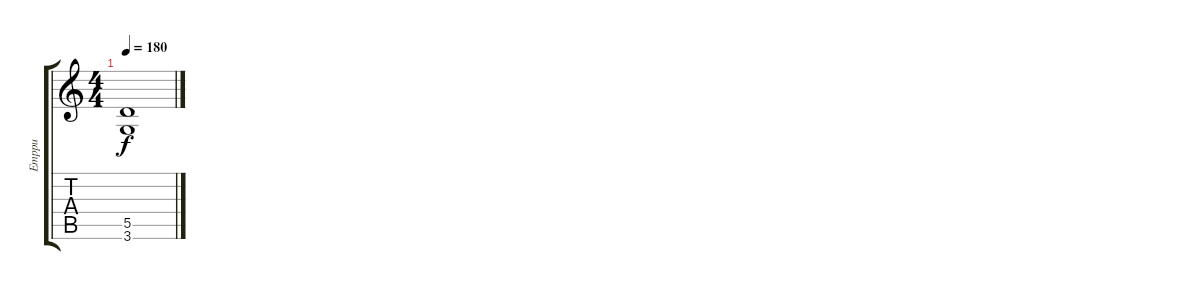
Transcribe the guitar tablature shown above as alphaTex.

\track ("Emppu" "Emppu") {instrument distortionguitar}
\staff {score tabs}
\tuning (E4 B3 G3 D3 A2 E2) {hide}
\ts (4 4)
\tempo 180
\clef g2
\ks c
(5.5{t} 3.6{t}).1{dy f}
